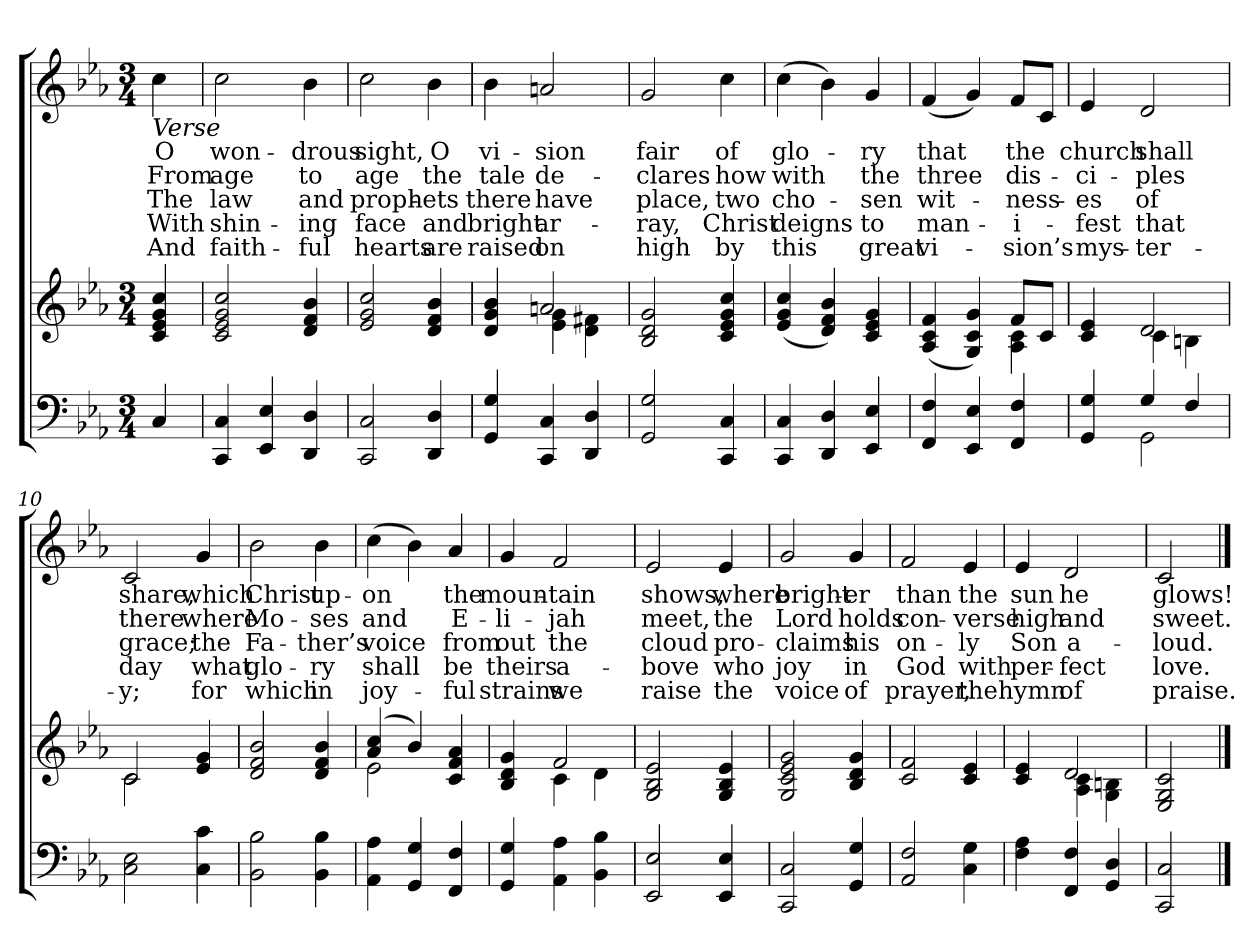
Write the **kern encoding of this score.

**kern	**kern	**kern	**text	**text	**text	**text	**text
*part2	*part2	*part1	*part1	*part1	*part1	*part1	*part1
*staff3	*staff2	*staff1	*staff1	*staff1	*staff1	*staff1	*staff1
*clefF4	*clefG2	*clefG2	*	*	*	*	*
*k[b-e-a-]	*k[b-e-a-]	*k[b-e-a-]	*	*	*	*	*
*M3/4	*M3/4	*M3/4	*	*	*	*	*
=1	=1	=1	=1	=1	=1	=1	=1
!	!	!LO:TX:b:i:t=Verse	!	!	!	!	!
!	!	!	!LO:LY:b	!LO:LY:b	!LO:LY:b	!LO:LY:b	!LO:LY:b
4C/	4c/ 4e-/ 4g/ 4cc/	4cc\	O	From	The	With	And
=2	=2	=2	=2	=2	=2	=2	=2
!	!	!	!LO:LY:b	!LO:LY:b	!LO:LY:b	!LO:LY:b	!LO:LY:b
4CC/ 4C/	2c/ 2e-/ 2g/ 2cc/	2cc\	won-	age	law	shin-	faith-
4EE-/ 4E-/	.	.	.	.	.	.	.
!	!	!	!LO:LY:b	!LO:LY:b	!LO:LY:b	!LO:LY:b	!LO:LY:b
4DD/ 4D/	4d/ 4f/ 4b-/	4b-\	-drous	to	and	-ing	-ful
=3	=3	=3	=3	=3	=3	=3	=3
!	!	!	!LO:LY:b	!LO:LY:b	!LO:LY:b	!LO:LY:b	!LO:LY:b
2CC/ 2C/	2e-/ 2g/ 2cc/	2cc\	sight,	age	proph-	face	hearts
!	!	!	!LO:LY:b	!LO:LY:b	!LO:LY:b	!LO:LY:b	!LO:LY:b
4DD/ 4D/	4d/ 4f/ 4b-/	4b-\	O	the	-ets	and	are
=4	=4	=4	=4	=4	=4	=4	=4
*	*^	*	*	*	*	*	*
!	!	!	!	!LO:LY:b	!LO:LY:b	!LO:LY:b	!LO:LY:b	!LO:LY:b
4GG/ 4G/	4d/ 4g/ 4b-/	4ryy	4b-\	vi-	tale	there	bright	raised
!	!	!	!	!LO:LY:b	!LO:LY:b	!LO:LY:b	!LO:LY:b	!LO:LY:b
4CC/ 4C/	2an/	4e-\ 4g\	2an/	-sion	de-	have	ar-	on
4DD/ 4D/	.	4d\ 4f#X\	.	.	.	.	.	.
=5	=5	=5	=5	=5	=5	=5	=5	=5
!	!	!	!	!LO:LY:b	!LO:LY:b	!LO:LY:b	!LO:LY:b	!LO:LY:b
*	*v	*v	*	*	*	*	*	*
2GG/ 2G/	2B-/ 2d/ 2g/	2g/	fair	-clares	place,	-ray,	high
!!LO:LB:g=z
=6-	=6-	=6-	=6-	=6-	=6-	=6-	=6-
!	!	!	!LO:LY:b	!LO:LY:b	!LO:LY:b	!LO:LY:b	!LO:LY:b
4CC/ 4C/	4c/ 4e-/ 4g/ 4cc/	4cc\	of	how	two	Christ	by
=7	=7	=7	=7	=7	=7	=7	=7
!	!	!	!LO:LY:b	!LO:LY:b	!LO:LY:b	!LO:LY:b	!LO:LY:b
4CC/ 4C/	(<4e-/ 4g/ 4cc/	(>4cc\	glo-	with	cho-	deigns	this
4DD/ 4D/	4d/ 4f/ 4b-/)	4b-\)	.	.	.	.	.
!	!	!	!LO:LY:b	!LO:LY:b	!LO:LY:b	!LO:LY:b	!LO:LY:b
4EE-/ 4E-/	4c/ 4e-/ 4g/	4g/	-ry	the	-sen	to	great
=8	=8	=8	=8	=8	=8	=8	=8
*	*^	*	*	*	*	*	*
!	!	!	!	!LO:LY:b	!LO:LY:b	!LO:LY:b	!LO:LY:b	!LO:LY:b
4FF/ 4F/	(>4A-/ 4c/ 4f/	2ryy	(<4f/	that	three	wit-	man-	vi-
4EE-/ 4E-/	4G/ 4c/ 4g/)	.	4g/)	.	.	.	.	.
!	!	!	!	!LO:LY:b	!LO:LY:b	!LO:LY:b	!LO:LY:b	!LO:LY:b
4FF/ 4F/	8f/L	4A-\ 4c\	8f/L	the	dis-	-ness-	-i-	-sion’s
.	8c/J	.	8c/J	.	.	.	.	.
=9	=9	=9	=9	=9	=9	=9	=9	=9
*^	*	*	*	*	*	*	*	*
!	!	!	!	!	!LO:LY:b	!LO:LY:b	!LO:LY:b	!LO:LY:b	!LO:LY:b
4GG/ 4G/	4ryy	4c/ 4e-/	4ryy	4e-/	church	-ci-	-es	-fest	mys-
!	!	!	!	!	!LO:LY:b	!LO:LY:b	!LO:LY:b	!LO:LY:b	!LO:LY:b
4G/	2GG\	2d/	4c\	2d/	shall	-ples	of	that	-ter-
4F/	.	.	4Bn\	.	.	.	.	.	.
*v	*v	*	*	*	*	*	*	*	*
=10	=10	=10	=10	=10	=10	=10	=10	=10
!	!	!	!	!LO:LY:b	!LO:LY:b	!LO:LY:b	!LO:LY:b	!LO:LY:b
2C\ 2E-\	2c/	2c\	2c/	share,	there	grace;	day	-y;
!!LO:LB:g=z
=11-	=11-	=11-	=11-	=11-	=11-	=11-	=11-	=11-
!	!	!	!	!LO:LY:b	!LO:LY:b	!LO:LY:b	!LO:LY:b	!LO:LY:b
*	*v	*v	*	*	*	*	*	*
4C\ 4c\	4e-/ 4g/	4g/	which	where	the	what	for
=12	=12	=12	=12	=12	=12	=12	=12
!	!	!	!LO:LY:b	!LO:LY:b	!LO:LY:b	!LO:LY:b	!LO:LY:b
2BB-\ 2B-\	2d/ 2f/ 2b-/	2b-\	Christ	Mo-	Fa-	glo-	which
!	!	!	!LO:LY:b	!LO:LY:b	!LO:LY:b	!LO:LY:b	!LO:LY:b
4BB-\ 4B-\	4d/ 4f/ 4b-/	4b-\	up-	-ses	-ther’s	-ry	in
=13	=13	=13	=13	=13	=13	=13	=13
*	*^	*	*	*	*	*	*
!	!	!	!	!LO:LY:b	!LO:LY:b	!LO:LY:b	!LO:LY:b	!LO:LY:b
4AA-\ 4A-\	(>4a-/ 4cc/	2e-\	(>4cc\	-on	and	voice	shall	joy-
4GG/ 4G/	4b-/)	.	4b-\)	.	.	.	.	.
!	!	!	!	!LO:LY:b	!LO:LY:b	!LO:LY:b	!LO:LY:b	!LO:LY:b
4FF/ 4F/	4c/ 4f/ 4a-/	4ryy	4a-/	the	E-	from	be	-ful
=14	=14	=14	=14	=14	=14	=14	=14	=14
!	!	!	!	!LO:LY:b	!LO:LY:b	!LO:LY:b	!LO:LY:b	!LO:LY:b
4GG/ 4G/	4B-/ 4d/ 4g/	4ryy	4g/	moun-	-li-	out	theirs	strains
!	!	!	!	!LO:LY:b	!LO:LY:b	!LO:LY:b	!LO:LY:b	!LO:LY:b
4AA-\ 4A-\	2f/	4c\	2f/	-tain	-jah	the	a-	we
4BB-\ 4B-\	.	4d\	.	.	.	.	.	.
=15	=15	=15	=15	=15	=15	=15	=15	=15
!	!	!	!	!LO:LY:b	!LO:LY:b	!LO:LY:b	!LO:LY:b	!LO:LY:b
*	*v	*v	*	*	*	*	*	*
2EE-/ 2E-/	2G/ 2B-/ 2e-/	2e-/	shows,	meet,	cloud	-bove	raise
!!LO:LB:g=z
=16-	=16-	=16-	=16-	=16-	=16-	=16-	=16-
!	!	!	!LO:LY:b	!LO:LY:b	!LO:LY:b	!LO:LY:b	!LO:LY:b
4EE-/ 4E-/	4G/ 4B-/ 4e-/	4e-/	where	the	pro-	who	the
=17	=17	=17	=17	=17	=17	=17	=17
!	!	!	!LO:LY:b	!LO:LY:b	!LO:LY:b	!LO:LY:b	!LO:LY:b
2CC/ 2C/	2G/ 2c/ 2e-/ 2g/	2g/	bright-	Lord	-claims	joy	voice
!	!	!	!LO:LY:b	!LO:LY:b	!LO:LY:b	!LO:LY:b	!LO:LY:b
4GG/ 4G/	4B-/ 4d/ 4g/	4g/	-er	holds	his	in	of
=18	=18	=18	=18	=18	=18	=18	=18
!	!	!	!LO:LY:b	!LO:LY:b	!LO:LY:b	!LO:LY:b	!LO:LY:b
2AA-/ 2F/	2c/ 2f/	2f/	than	con-	on-	God	prayer,
!	!	!	!LO:LY:b	!LO:LY:b	!LO:LY:b	!LO:LY:b	!LO:LY:b
4C\ 4G\	4c/ 4e-/	4e-/	the	-verse	-ly	with	the
=19	=19	=19	=19	=19	=19	=19	=19
*	*^	*	*	*	*	*	*
!	!	!	!	!LO:LY:b	!LO:LY:b	!LO:LY:b	!LO:LY:b	!LO:LY:b
4F\ 4A-\	4c/ 4e-/	4ryy	4e-/	sun	high	Son	per-	hymn
!	!	!	!	!LO:LY:b	!LO:LY:b	!LO:LY:b	!LO:LY:b	!LO:LY:b
4FF/ 4F/	2d/	4A-\ 4c\	2d/	he	and	a-	-fect	of
4GG/ 4D/	.	4G\ 4Bn\	.	.	.	.	.	.
=20	=20	=20	=20	=20	=20	=20	=20	=20
!	!	!	!	!LO:LY:b	!LO:LY:b	!LO:LY:b	!LO:LY:b	!LO:LY:b
*	*v	*v	*	*	*	*	*	*
2CC/ 2C/	2E-/ 2G/ 2c/	2c/	glows!	sweet.	-loud.	love.	praise.
==	==	==	==	==	==	==	==
*-	*-	*-	*-	*-	*-	*-	*-
